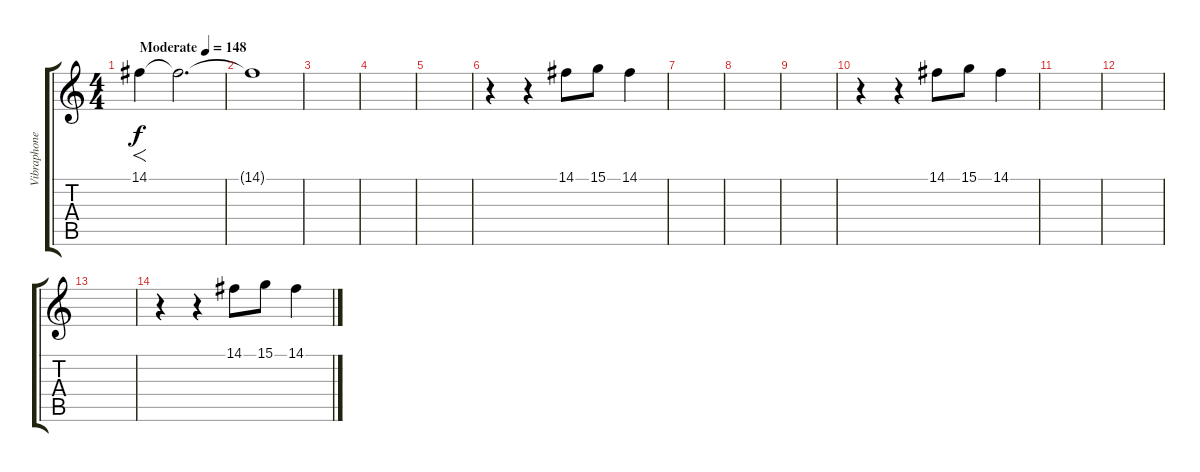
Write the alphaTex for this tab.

\track ("Vibraphone" "Vibraphone") {instrument vibraphone}
\staff {score tabs}
\tuning (E4 B3 G3 D3 A2 E2) {hide}
\ts (4 4)
\tempo (148 "Moderate")
\clef g2
\ks c
14.1.4{f dy f volume 0 instrument vibraphone} 14.1{t}.2{d volume 12} |
14.1{t}.1 |
|
|
|
r.4 r.4 14.1.8 15.1.8 14.1.4 |
|
|
|
r.4 r.4 14.1.8 15.1.8 14.1.4 |
|
|
|
r.4 r.4 14.1.8 15.1.8 14.1.4
